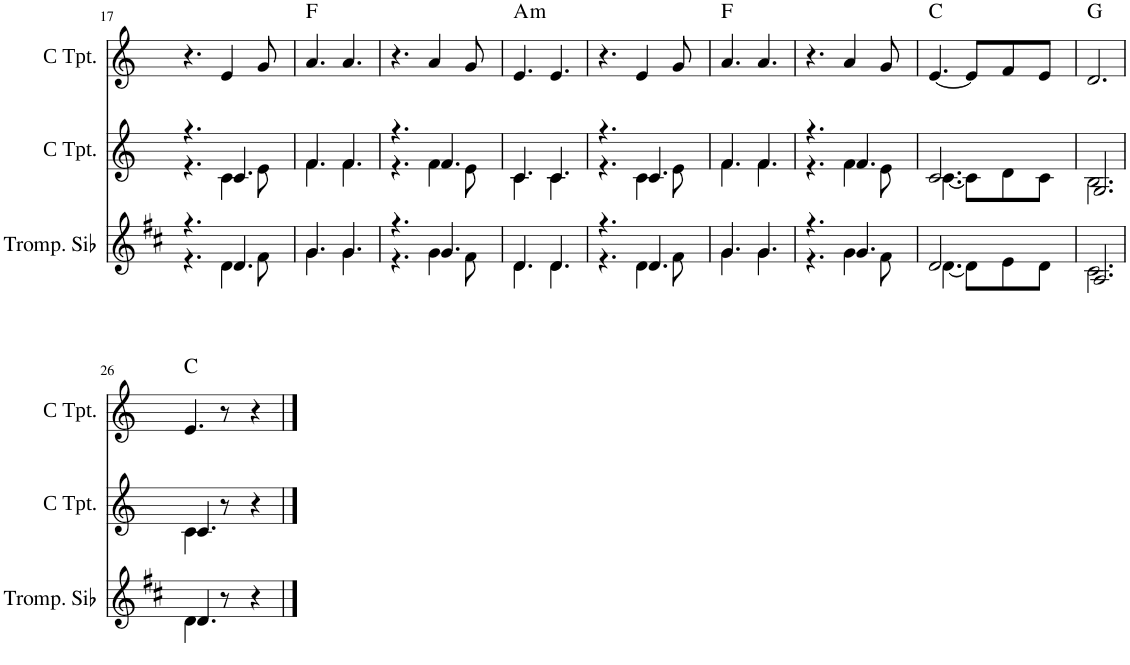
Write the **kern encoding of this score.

**kern	**kern	**kern	**harte
*part3	*part2	*part1	*part1
*staff3	*staff2	*staff1	*
*I"Trompette en Sib	*I"C Trumpet	*I"C Trumpet	*
*I'Tromp. Sib	*I'C Tpt.	*I'C Tpt.	*
!!LO:PB:g=z
*clefG2	*clefG2	*clefG2	*
*Trd1c2	*	*	*
*k[f#c#]	*k[]	*k[]	*
*M6/8	*M6/8	*M6/8	*
=17	=17	=17	=17
*^	*^	*	*
4.r	4.r	4.r	4.r	4.r	.
4.d/	4d\	4.c/	4c\	4e/	.
.	8f#\	.	8e\	8g/	.
=18	=18	=18	=18	=18	=18
4.g/	4.g\	4.f/	4.f\	4.a/	F:maj
4.g/	4.g\	4.f/	4.f\	4.a/	.
=19	=19	=19	=19	=19	=19
4.r	4.r	4.r	4.r	4.r	.
4.g/	4g\	4.f/	4f\	4a/	.
.	8f#\	.	8e\	8g/	.
=20	=20	=20	=20	=20	=20
!	!	!	!	!	!LO:H:kt=m
4.d/	4.d\	4.c/	4.c\	4.e/	A:min
4.d/	4.d\	4.c/	4.c\	4.e/	.
=21	=21	=21	=21	=21	=21
4.r	4.r	4.r	4.r	4.r	.
4.d/	4d\	4.c/	4c\	4e/	.
.	8f#\	.	8e\	8g/	.
=22	=22	=22	=22	=22	=22
4.g/	4.g\	4.f/	4.f\	4.a/	F:maj
4.g/	4.g\	4.f/	4.f\	4.a/	.
=23	=23	=23	=23	=23	=23
4.r	4.r	4.r	4.r	4.r	.
4.g/	4g\	4.f/	4f\	4a/	.
.	8f#\	.	8e\	8g/	.
=24	=24	=24	=24	=24	=24
2.d/	[4.d\	2.c/	[4.c\	[4.e/	C:maj
.	8d\L]	.	8c\L]	8e/L]	.
.	8e\	.	8d\	8f/	.
.	8d\J	.	8c\J	8e/J	.
=25	=25	=25	=25	=25	=25
2.A/	2.c#\	2.G/	2.B\	2.d/	G:maj
!!LO:LB:g=z
=26	=26	=26	=26	=26	=26
4.d/	4d\	4.c/	4c\	4.e/	C:maj
.	2ryy	.	2ryy	.	.
8r	.	8r	.	8r	.
4r	.	4r	.	4r	.
*v	*v	*	*	*	*
*	*v	*v	*	*
==	==	==	==
*-	*-	*-	*-
